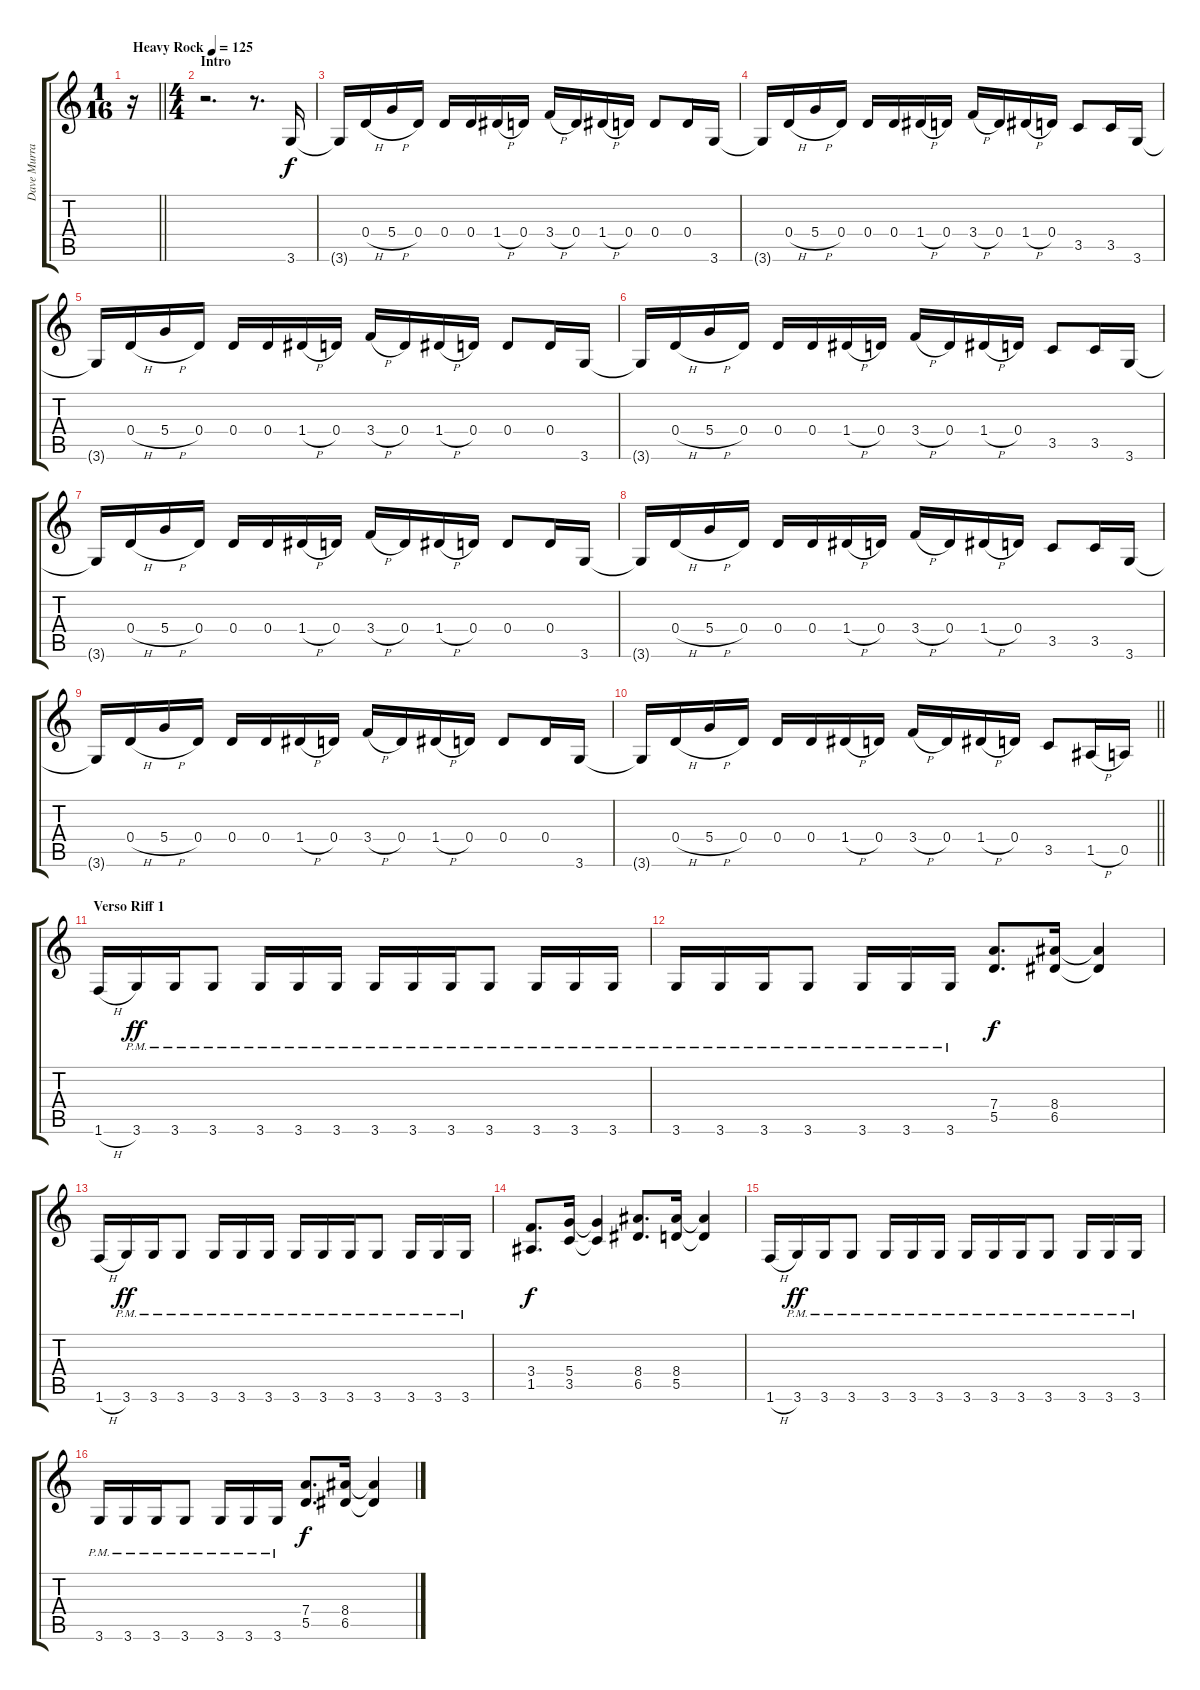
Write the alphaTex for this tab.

\track ("Dave Murray" "Dave Murra") {instrument overdrivenguitar}
\staff {score tabs}
\tuning (E4 B3 G3 D3 A2 E2) {hide}
\ts (1 16)
\tempo (125 "Heavy Rock")
\clef g2
\barLineRight lightlight
\ks c
r.16{dy f instrument overdrivenguitar} |
\ts (4 4)
\section ("" "Intro")
r.2{d} r.8{d} 3.6.16 |
3.6{t}.16 0.4{h}.16 5.4{h}.16 0.4.16 0.4.16 0.4.16 1.4{h}.16 0.4.16 3.4{h}.16 0.4.16 1.4{h}.16 0.4.16 0.4.8 0.4.16 3.6.16 |
3.6{t}.16 0.4{h}.16 5.4{h}.16 0.4.16 0.4.16 0.4.16 1.4{h}.16 0.4.16 3.4{h}.16 0.4.16 1.4{h}.16 0.4.16 3.5.8 3.5.16 3.6.16 |
3.6{t}.16 0.4{h}.16 5.4{h}.16 0.4.16 0.4.16 0.4.16 1.4{h}.16 0.4.16 3.4{h}.16 0.4.16 1.4{h}.16 0.4.16 0.4.8 0.4.16 3.6.16 |
3.6{t}.16 0.4{h}.16 5.4{h}.16 0.4.16 0.4.16 0.4.16 1.4{h}.16 0.4.16 3.4{h}.16 0.4.16 1.4{h}.16 0.4.16 3.5.8 3.5.16 3.6.16 |
3.6{t}.16 0.4{h}.16 5.4{h}.16 0.4.16 0.4.16 0.4.16 1.4{h}.16 0.4.16 3.4{h}.16 0.4.16 1.4{h}.16 0.4.16 0.4.8 0.4.16 3.6.16 |
3.6{t}.16 0.4{h}.16 5.4{h}.16 0.4.16 0.4.16 0.4.16 1.4{h}.16 0.4.16 3.4{h}.16 0.4.16 1.4{h}.16 0.4.16 3.5.8 3.5.16 3.6.16 |
3.6{t}.16 0.4{h}.16 5.4{h}.16 0.4.16 0.4.16 0.4.16 1.4{h}.16 0.4.16 3.4{h}.16 0.4.16 1.4{h}.16 0.4.16 0.4.8 0.4.16 3.6.16 |
\barLineRight lightlight
3.6{t}.16 0.4{h}.16 5.4{h}.16 0.4.16 0.4.16 0.4.16 1.4{h}.16 0.4.16 3.4{h}.16 0.4.16 1.4{h}.16 0.4.16 3.5.8 1.5{h}.16 0.5.16 |
\section ("" "Verso Riff 1")
1.6{h}.16 3.6{pm}.16{dy ff} 3.6{pm}.16 3.6{pm}.8 3.6{pm}.16 3.6{pm}.16 3.6{pm}.16 3.6{pm}.16 3.6{pm}.16 3.6{pm}.16 3.6{pm}.8 3.6{pm}.16 3.6{pm}.16 3.6{pm}.16 |
3.6{pm}.16 3.6{pm}.16 3.6{pm}.16 3.6{pm}.8 3.6{pm}.16 3.6{pm}.16 3.6{pm}.16 (7.4 5.5).8{d dy f} (8.4 6.5).16 (8.4{t} 6.5{t}).4 |
1.6{h}.16 3.6{pm}.16{dy ff} 3.6{pm}.16 3.6{pm}.8 3.6{pm}.16 3.6{pm}.16 3.6{pm}.16 3.6{pm}.16 3.6{pm}.16 3.6{pm}.16 3.6{pm}.8 3.6{pm}.16 3.6{pm}.16 3.6{pm}.16 |
(3.4 1.5).8{d dy f} (5.4 3.5).16 (5.4{t} 3.5{t}).4 (8.4 6.5).8{d} (8.4 5.5).16 (8.4{t} 5.5{t}).4 |
1.6{h}.16 3.6{pm}.16{dy ff} 3.6{pm}.16 3.6{pm}.8 3.6{pm}.16 3.6{pm}.16 3.6{pm}.16 3.6{pm}.16 3.6{pm}.16 3.6{pm}.16 3.6{pm}.8 3.6{pm}.16 3.6{pm}.16 3.6{pm}.16 |
3.6{pm}.16 3.6{pm}.16 3.6{pm}.16 3.6{pm}.8 3.6{pm}.16 3.6{pm}.16 3.6{pm}.16 (7.4 5.5).8{d dy f} (8.4 6.5).16 (8.4{t} 6.5{t}).4
